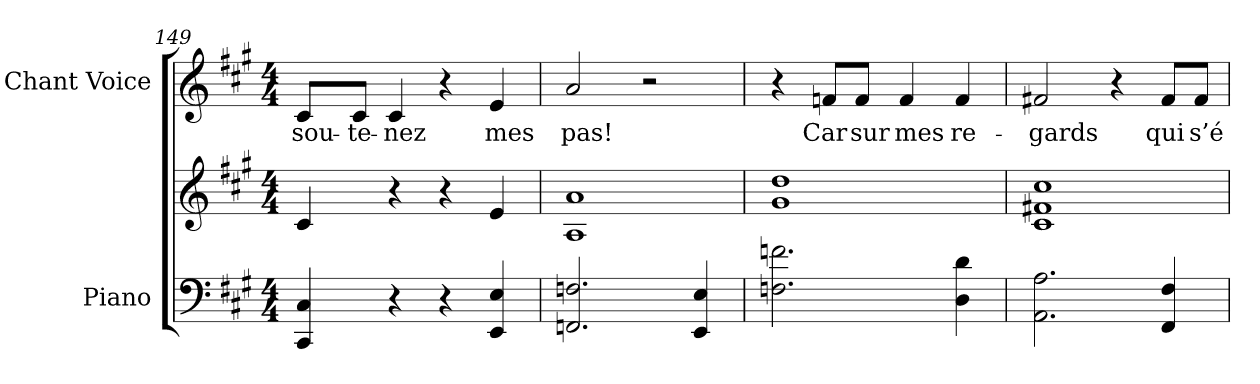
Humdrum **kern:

**kern	**kern	**kern	**text
*part2	*part2	*part1	*part1
*staff3	*staff2	*staff1	*staff1
*I"Piano	*	*I"Chant Voice	*
*I'Pno	*	*	*
*clefF4	*clefG2	*clefG2	*
*k[f#c#g#]	*k[f#c#g#]	*k[f#c#g#]	*
*M4/4	*M4/4	*M4/4	*
=149	=149	=149	=149
4CC#/ 4C#/	4c#/	8c#/L	sou-
.	.	8c#/J	-te-
4r	4r	4c#/	-nez
4r	4r	4r	.
4EE/ 4E/	4e/	4e/	mes
=150	=150	=150	=150
2.FFn/ 2.Fn/	1A 1a	2a/	pas!
.	.	2r	.
4EE/ 4E/	.	.	.
=151	=151	=151	=151
2.Fn\ 2.fn\	1g# 1dd	4r	.
.	.	8fn/L	Car
.	.	8f/J	sur
.	.	4f/	mes
4D\ 4d\	.	4f/	re-
=152	=152	=152	=152
2.AA\ 2.A\	1c# 1f#X 1cc#	2f#X/	-gards
.	.	4r	.
4FF#/ 4F#/	.	8f#/L	qui
.	.	8f#/J	s’é-
=	=	=	=
*-	*-	*-	*-
